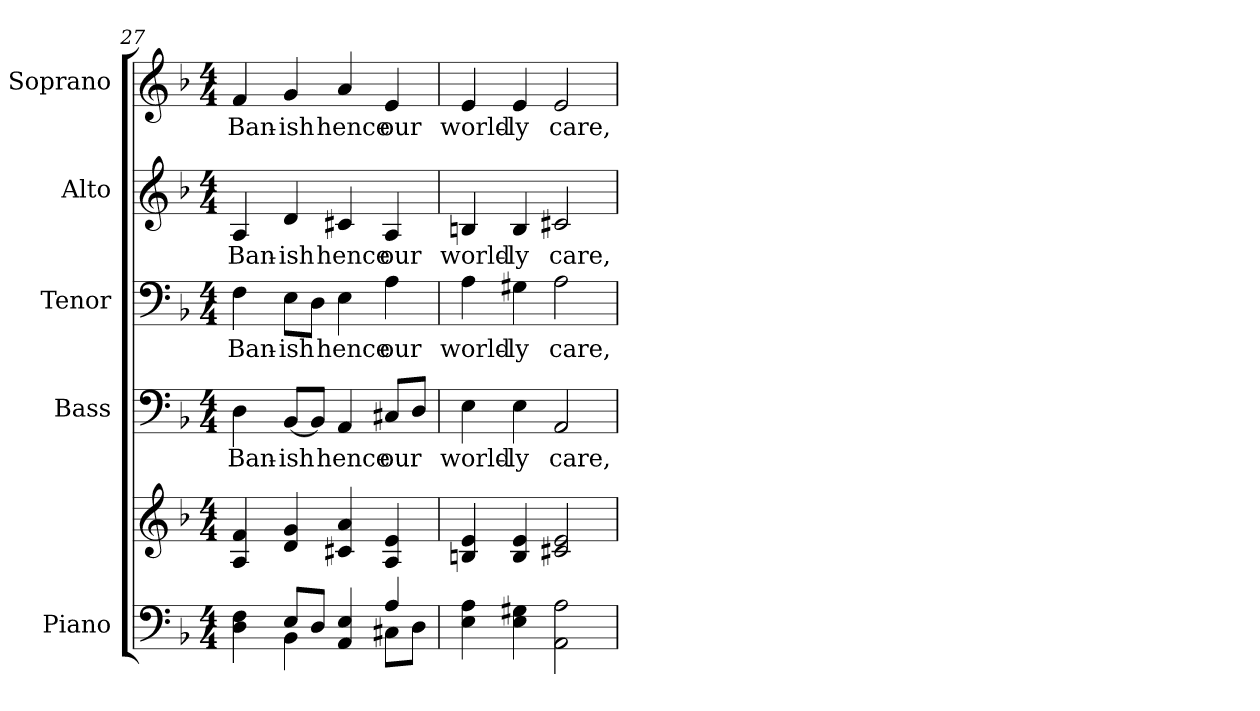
**kern	**kern	**kern	**text	**kern	**text	**kern	**text	**kern	**text
*part5	*part5	*part4	*part4	*part3	*part3	*part2	*part2	*part1	*part1
*staff6	*staff5	*staff4	*staff4	*staff3	*staff3	*staff2	*staff2	*staff1	*staff1
*I"Piano	*	*I"Bass	*	*I"Tenor	*	*I"Alto	*	*I"Soprano	*
*I'Pno.	*	*I'B.	*	*I'T.	*	*I'A.	*	*I'S.	*
!!LO:PB:g=z
*clefF4	*clefG2	*clefF4	*	*clefF4	*	*clefG2	*	*clefG2	*
*k[b-]	*k[b-]	*k[b-]	*	*k[b-]	*	*k[b-]	*	*k[b-]	*
*F:	*F:	*F:	*	*F:	*	*F:	*	*F:	*
*M4/4	*M4/4	*M4/4	*	*M4/4	*	*M4/4	*	*M4/4	*
=27	=27	=27	=27	=27	=27	=27	=27	=27	=27
*^	*	*	*	*	*	*	*	*	*
!	!	!	!	!LO:LY:b:color=#000000	!	!	!	!	!	!
!	!	!	!	!	!	!LO:LY:b:color=#000000	!	!	!	!
!	!	!	!	!	!	!	!	!LO:LY:b:color=#000000	!	!
!	!	!	!	!	!	!	!	!	!	!LO:LY:b:color=#000000
4Di\ 4Fi	4ryy	4Ai/ 4fi	4Di\	Ban-	4Fi\	Ban-	4Ai/	Ban-	4fi/	Ban-
!	!	!	!	!LO:LY:b:color=#000000	!	!	!	!	!	!
!	!	!	!	!	!	!LO:LY:b:color=#000000	!	!	!	!
!	!	!	!	!	!	!	!	!LO:LY:b:color=#000000	!	!
!	!	!	!	!	!	!	!	!	!	!LO:LY:b:color=#000000
8Ei/L	4BB-i\	4di/ 4gi	[<8BB-i/L	-ish	8Ei\L	-ish	4di/	-ish	4gi/	-ish
8Di/J	.	.	8BB-i/J]	.	8Di\J	.	.	.	.	.
!	!	!	!	!LO:LY:b:color=#000000	!	!	!	!	!	!
!	!	!	!	!	!	!LO:LY:b:color=#000000	!	!	!	!
!	!	!	!	!	!	!	!	!LO:LY:b:color=#000000	!	!
!	!	!	!	!	!	!	!	!	!	!LO:LY:b:color=#000000
4AAi/ 4Ei	4ryy	4c#Xi/ 4ai	4AAi/	hence	4Ei\	hence	4c#Xi/	hence	4ai/	hence
!	!	!	!	!LO:LY:b:color=#000000	!	!	!	!	!	!
!	!	!	!	!	!	!LO:LY:b:color=#000000	!	!	!	!
!	!	!	!	!	!	!	!	!LO:LY:b:color=#000000	!	!
!	!	!	!	!	!	!	!	!	!	!LO:LY:b:color=#000000
4Ai/	8C#Xi\L	4Ai/ 4ei	8C#Xi/L	our	4Ai\	our	4Ai/	our	4ei/	our
.	8Di\J	.	8Di/J	.	.	.	.	.	.	.
*v	*v	*	*	*	*	*	*	*	*	*
=28	=28	=28	=28	=28	=28	=28	=28	=28	=28
*^	*	*	*	*	*	*	*	*	*
!	!	!	!	!LO:LY:b:color=#000000	!	!	!	!	!	!
*v	*v	*	*	*	*	*	*	*	*	*
*^	*	*	*	*	*	*	*	*	*
!	!	!	!	!	!	!LO:LY:b:color=#000000	!	!	!	!
*v	*v	*	*	*	*	*	*	*	*	*
*^	*	*	*	*	*	*	*	*	*
!	!	!	!	!	!	!	!	!LO:LY:b:color=#000000	!	!
*v	*v	*	*	*	*	*	*	*	*	*
*^	*	*	*	*	*	*	*	*	*
!	!	!	!	!	!	!	!	!	!	!LO:LY:b:color=#000000
*v	*v	*	*	*	*	*	*	*	*	*
4Ei\ 4Ai	4Bni/ 4ei	4Ei\	world-	4Ai\	world-	4Bni/	world-	4ei/	world-
!	!	!	!LO:LY:b:color=#000000	!	!	!	!	!	!
!	!	!	!	!	!LO:LY:b:color=#000000	!	!	!	!
!	!	!	!	!	!	!	!LO:LY:b:color=#000000	!	!
!	!	!	!	!	!	!	!	!	!LO:LY:b:color=#000000
4Ei\ 4G#Xi	4Bi/ 4ei	4Ei\	-ly	4G#Xi\	-ly	4Bi/	-ly	4ei/	-ly
!	!	!	!LO:LY:b:color=#000000	!	!	!	!	!	!
!	!	!	!	!	!LO:LY:b:color=#000000	!	!	!	!
!	!	!	!	!	!	!	!LO:LY:b:color=#000000	!	!
!	!	!	!	!	!	!	!	!	!LO:LY:b:color=#000000
2AAi\ 2Ai	2c#Xi/ 2ei	2AAi/	care,	2Ai\	care,	2c#Xi/	care,	2ei/	care,
=	=	=	=	=	=	=	=	=	=
*-	*-	*-	*-	*-	*-	*-	*-	*-	*-
